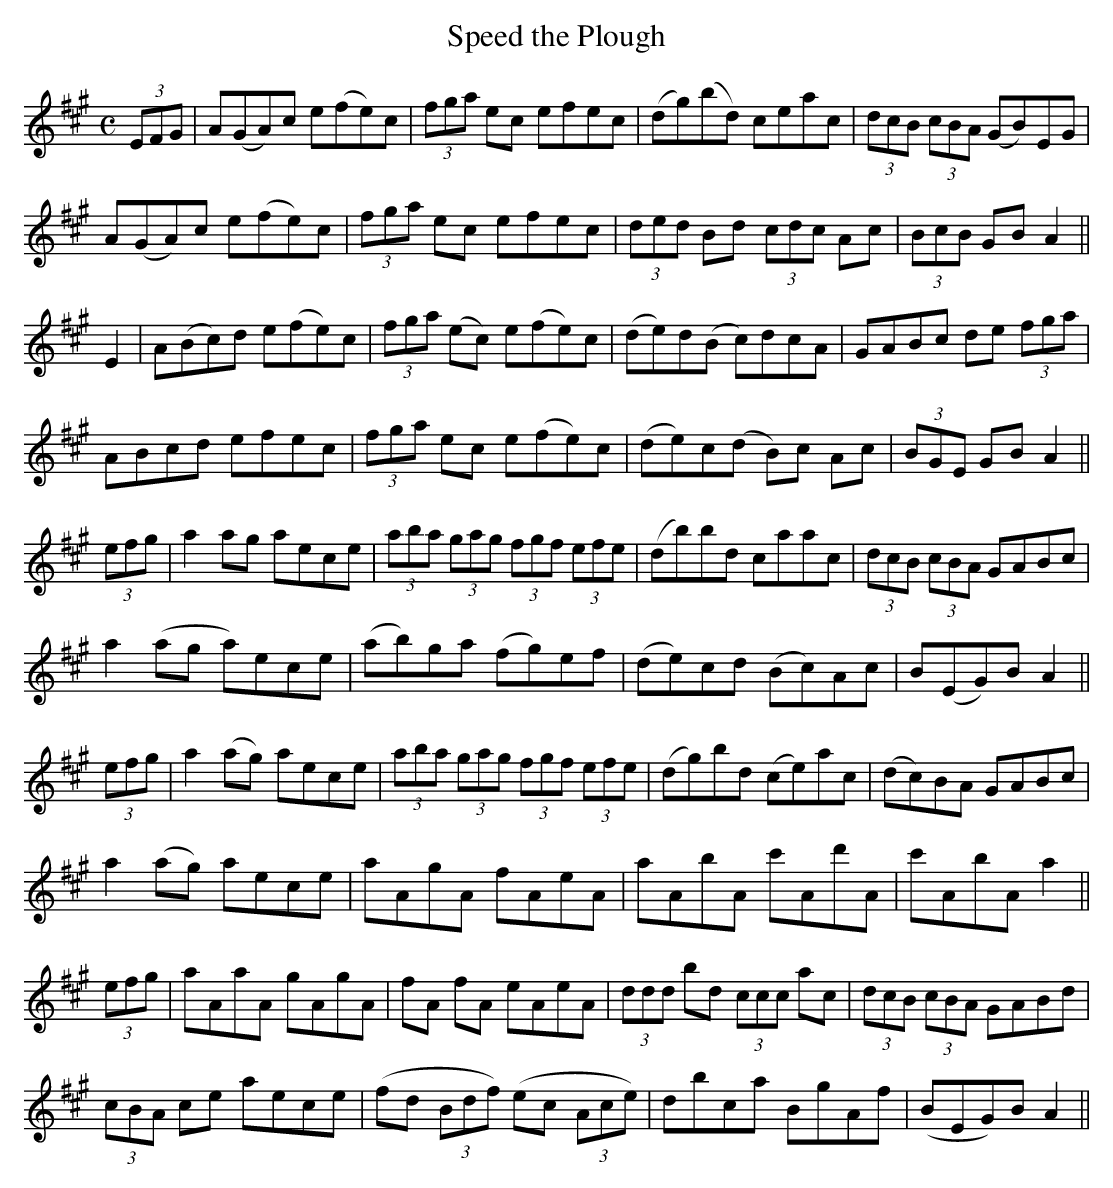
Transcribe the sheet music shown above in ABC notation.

X:1
T:Speed the Plough
M:C
L:1/8
K:A
(3EFG|A(GA)c e(fe)c|(3fga ec efec|(dg)(bd) ceac|(3dcB (3cBA (GB)EG|
A(GA)c e(fe)c|(3fga ec efec| (3ded Bd (3cdc Ac|(3BcB GB A2||
E2|A(Bc)d e(fe)c|(3fga (ec) e(fe)c| (de)d(B c)dcA|GABc de (3fga|
ABcd efec|(3fga ec e(fe)c|(de)c(d B)c Ac|(3BGE GB A2||
(3efg|a2ag aece|(3aba (3gag (3fgf (3efe|(db)bd caac|(3dcB (3cBA GABc|
a2(ag a)ece|(ab)ga (fg)ef|(de)cd (Bc)Ac|B(EG)B A2||
(3efg|a2(ag) aece|(3aba (3gag (3fgf (3efe|(dg)bd (ce)ac|(dc)BA GABc|
a2(ag) aece|aAgA fAeA|aAbA c'Ad'A|c'AbA a2||
(3efg|aAaA gAgA|fA fA eAeA|(3ddd bd (3ccc ac|(3dcB (3cBA GABd|
(3cBA ce aece|(fd (3Bdf) (ec (3Ace)|dbca BgAf|(BEG)B A2||
